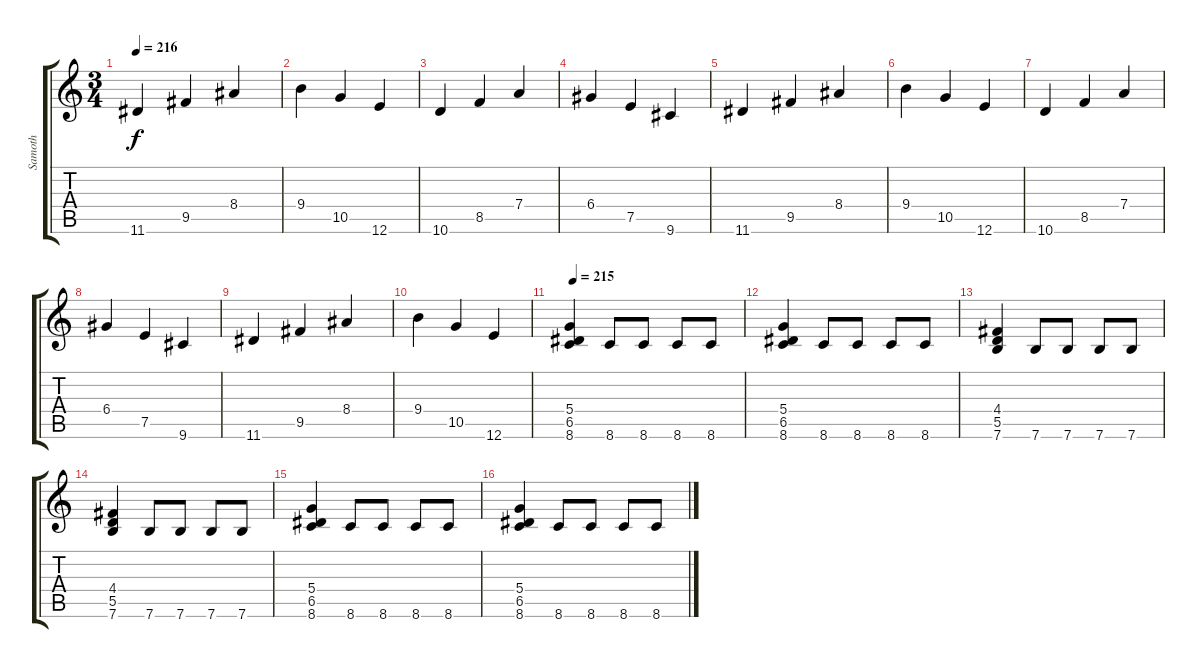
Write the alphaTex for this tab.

\track ("Samoth" "Samoth") {instrument distortionguitar}
\staff {score tabs}
\tuning (E4 B3 G3 D3 A2 E2) {hide}
\ts (3 4)
\tempo 216
\clef g2
\ks c
11.6.4{dy f} 9.5.4 8.4.4 |
9.4.4 10.5.4 12.6.4 |
10.6.4 8.5.4 7.4.4 |
6.4.4 7.5.4 9.6.4 |
11.6.4 9.5.4 8.4.4 |
9.4.4 10.5.4 12.6.4 |
10.6.4 8.5.4 7.4.4 |
6.4.4 7.5.4 9.6.4 |
11.6.4 9.5.4 8.4.4 |
9.4.4 10.5.4 12.6.4 |
\tempo 215
(5.4 6.5 8.6).4 8.6.8 8.6.8 8.6.8 8.6.8 |
(5.4 6.5 8.6).4 8.6.8 8.6.8 8.6.8 8.6.8 |
(4.4 5.5 7.6).4 7.6.8 7.6.8 7.6.8 7.6.8 |
(4.4 5.5 7.6).4 7.6.8 7.6.8 7.6.8 7.6.8 |
(5.4 6.5 8.6).4 8.6.8 8.6.8 8.6.8 8.6.8 |
(5.4 6.5 8.6).4 8.6.8 8.6.8 8.6.8 8.6.8
